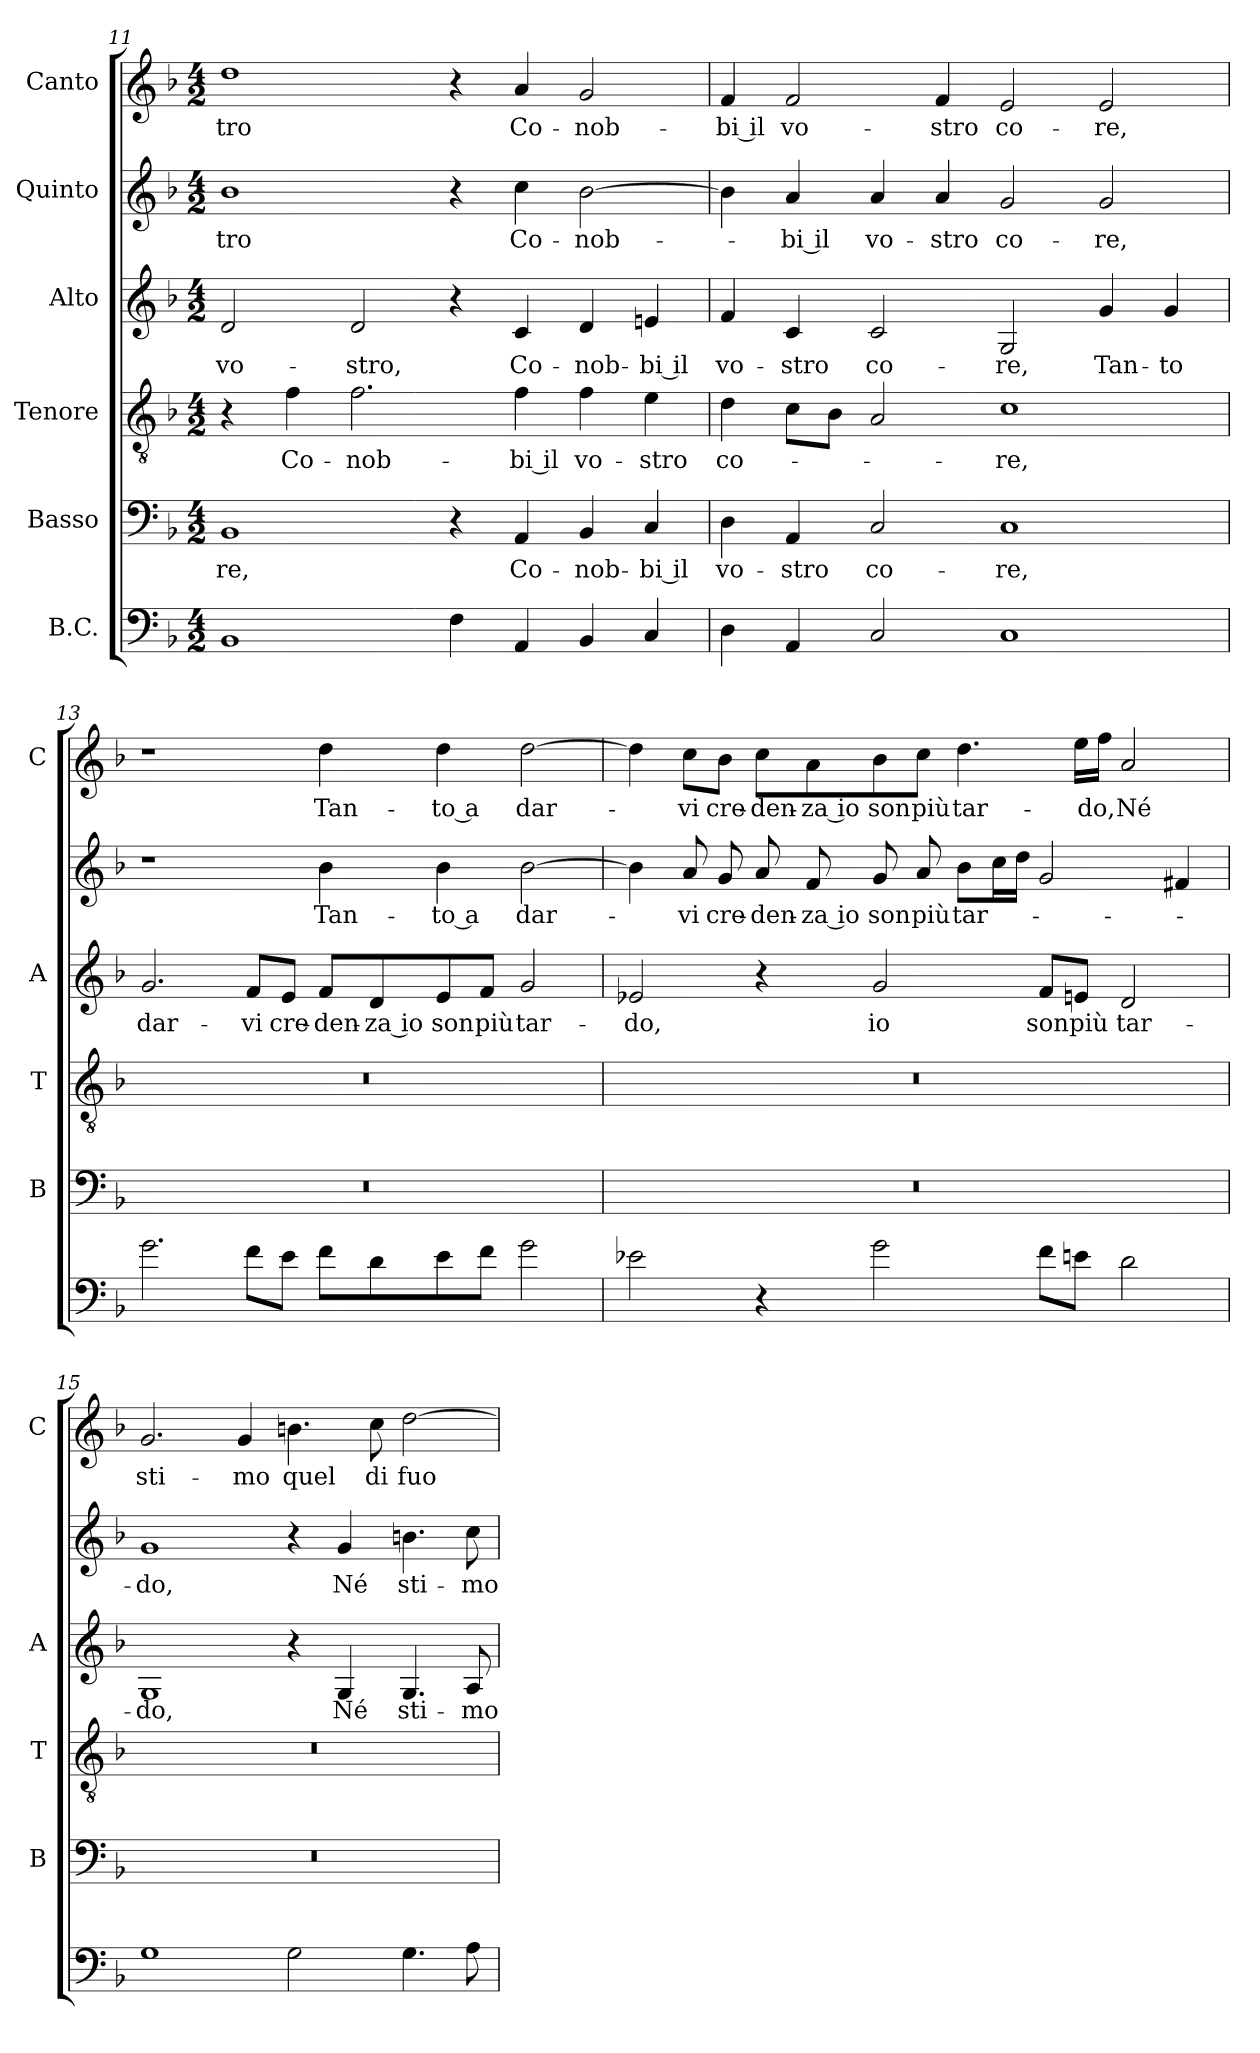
**kern	**kern	**text	**kern	**text	**kern	**text	**kern	**text	**kern	**text
*part6	*part5	*part5	*part4	*part4	*part3	*part3	*part2	*part2	*part1	*part1
*staff6	*staff5	*staff5	*staff4	*staff4	*staff3	*staff3	*staff2	*staff2	*staff1	*staff1
*I"B.C.	*I"Basso	*	*I"Tenore	*	*I"Alto	*	*I"Quinto	*	*I"Canto	*
*	*I'B	*	*I'T	*	*I'A	*	*	*	*I'C	*
*clefF4	*clefF4	*	*clefGv2	*	*clefG2	*	*clefG2	*	*clefG2	*
*k[b-]	*k[b-]	*	*k[b-]	*	*k[b-]	*	*k[b-]	*	*k[b-]	*
*M4/2	*M4/2	*	*M4/2	*	*M4/2	*	*M4/2	*	*M4/2	*
=11	=11	=11	=11	=11	=11	=11	=11	=11	=11	=11
1BB-	1BB-	-re,	4r	.	2d	vo-	1b-	-tro	1dd	-tro
.	.	.	4f	Co-	.	.	.	.	.	.
.	.	.	2.f	-nob-	2d	-stro,	.	.	.	.
4F	4r	.	.	.	4r	.	4r	.	4r	.
4AA	4AA	Co-	4f	-bi il	4c	Co-	4cc	Co-	4a	Co-
4BB-	4BB-	-nob-	4f	vo-	4d	-nob-	[2b-	-nob-	2g	-nob-
4C	4C	-bi il	4e	-stro	4en	-bi il	.	.	.	.
=12	=12	=12	=12	=12	=12	=12	=12	=12	=12	=12
4D	4D	vo-	4d	co-	4f	vo-	4b-]	.	4f	-bi il
4AA	4AA	-stro	8cL	.	4c	-stro	4a	-bi il	2f	vo-
.	.	.	8B-J	.	.	.	.	.	.	.
2C	2C	co-	2A	.	2c	co-	4a	vo-	.	.
.	.	.	.	.	.	.	4a	-stro	4f	-stro
1C	1C	-re,	1c	-re,	2G	-re,	2g	co-	2e	co-
.	.	.	.	.	4g	Tan-	2g	-re,	2e	-re,
.	.	.	.	.	4g	-to	.	.	.	.
=13	=13	=13	=13	=13	=13	=13	=13	=13	=13	=13
2.g	0r	.	0r	.	2.g	dar-	1r	.	1r	.
8fL	.	.	.	.	8f/L	-vi	.	.	.	.
8eJ	.	.	.	.	8e/J	cre-	.	.	.	.
8fL	.	.	.	.	8f/L	-den-	4b-	Tan-	4dd	Tan-
8d	.	.	.	.	8d/	-za io	.	.	.	.
8e	.	.	.	.	8e/	son	4b-	-to a	4dd	-to a
8fJ	.	.	.	.	8f/J	più	.	.	.	.
2g	.	.	.	.	2g	tar-	[2b-	dar-	[2dd	dar-
=14	=14	=14	=14	=14	=14	=14	=14	=14	=14	=14
2e-X	0r	.	0r	.	2e-X	-do,	4b-]	.	4dd]	.
.	.	.	.	.	.	.	8a	-vi	8cc\L	-vi
.	.	.	.	.	.	.	8g	cre-	8b-\J	cre-
4r	.	.	.	.	4r	.	8a	-den-	8cc\L	-den-
.	.	.	.	.	.	.	8f	-za io	8a\	-za io
2g	.	.	.	.	2g	io	8g	son	8b-\	son
.	.	.	.	.	.	.	8a	più	8cc\J	più
.	.	.	.	.	.	.	8b-L	tar-	4.dd	tar-
.	.	.	.	.	.	.	16ccL	.	.	.
.	.	.	.	.	.	.	16ddJJ	.	.	.
8fL	.	.	.	.	8f/L	son	2g	.	.	.
8enJ	.	.	.	.	8en/J	più	.	.	16ee\LL	.
.	.	.	.	.	.	.	.	.	16ff\JJ	-do,
2d	.	.	.	.	2d	tar-	.	.	2a	Né
.	.	.	.	.	.	.	4f#X	.	.	.
=15	=15	=15	=15	=15	=15	=15	=15	=15	=15	=15
1G	0r	.	0r	.	1G	-do,	1g	-do,	2.g	sti-
.	.	.	.	.	.	.	.	.	4g	-mo
2G	.	.	.	.	4r	.	4r	.	4.bn	quel
.	.	.	.	.	4G	Né	4g	Né	.	.
.	.	.	.	.	.	.	.	.	8cc	di
4.G	.	.	.	.	4.G	sti-	4.bn	sti-	[2dd	fuo-
8A	.	.	.	.	8A	-mo	8cc	-mo	.	.
=	=	=	=	=	=	=	=	=	=	=
*-	*-	*-	*-	*-	*-	*-	*-	*-	*-	*-
